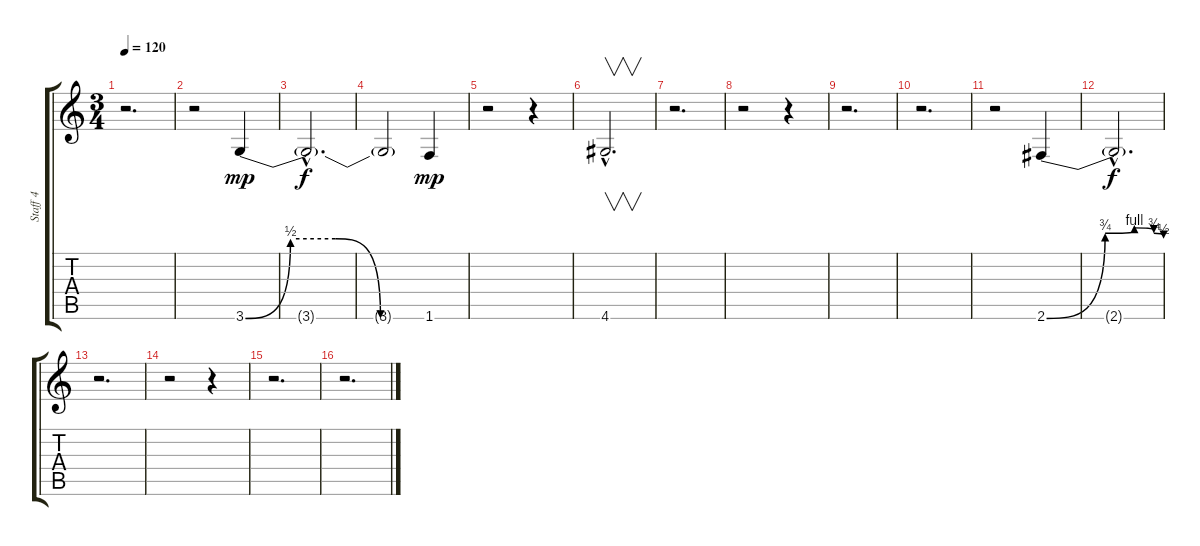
\track ("Staff 4" "Staff 4") {instrument fretlessbass}
\staff {score tabs}
\tuning (E4 B3 G3 D3 A2 E2) {hide}
\ts (3 4)
\tempo 120
\clef g2
\ks c
r.2{d dy f} |
r.2 3.6{be (custom 0 0 15 2 30 2 45 0 60 0)}.4{dy mp} |
3.6{hac t}.2{d dy f} |
3.6{t}.2 1.6.4{dy mp} |
r.2 r.4 |
4.6{hac}.2{v d} |
r.2{d} |
r.2 r.4 |
r.2{d} |
r.2{d} |
r.2 2.6{be (custom 0 0 30 3 45 4 55 3 60 2)}.4 |
2.6{hac t}.2{d dy f} |
r.2{d} |
r.2 r.4 |
r.2{d} |
r.2{d}
